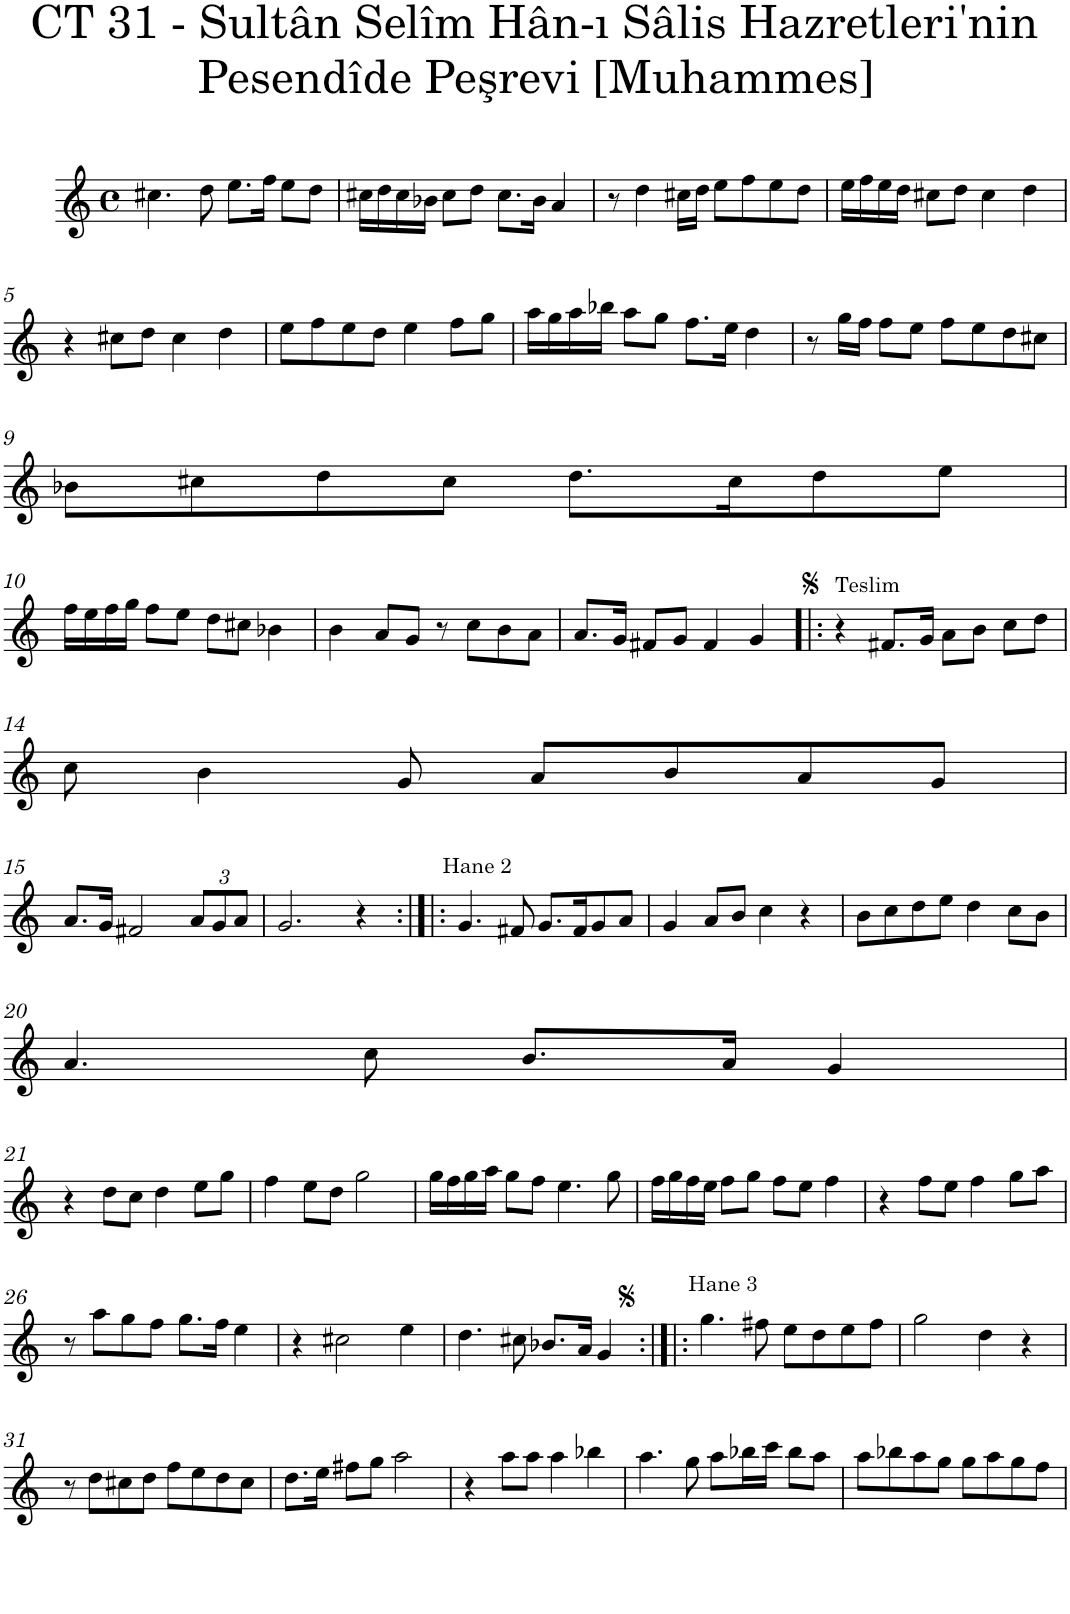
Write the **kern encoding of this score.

**kern
*part1
*staff1
*I"Piano
*I'Pno.
*clefG2
*k[]
*M4/4
*met(c)
=1
4.cc#X\
8dd\
8.ee\L
16ff\Jk
8ee\L
8dd\J
=2
16cc#X\LL
16dd\
16cc#\
16b-X\JJ
8cc#\L
8dd\J
8.cc#\L
16b-\Jk
4a/
=3
8r
4dd\
16cc#X\LL
16dd\JJ
8ee\L
8ff\
8ee\
8dd\J
=4
16ee\LL
16ff\
16ee\
16dd\JJ
8cc#X\L
8dd\J
4cc#\
4dd\
!!LO:LB:g=z
=5
4r
8cc#X\L
8dd\J
4cc#\
4dd\
=6
8ee\L
8ff\
8ee\
8dd\J
4ee\
8ff\L
8gg\J
=7
16aa\LL
16gg\
16aa\
16bb-X\JJ
8aa\L
8gg\J
8.ff\L
16ee\Jk
4dd\
=8
8r
16gg\LL
16ff\JJ
8ff\L
8ee\J
8ff\L
8ee\
8dd\
8cc#X\J
!!LO:LB:g=z
=9
8b-X\L
8cc#X\
8dd\
8cc#\J
8.dd\L
16cc#\K
8dd\
8ee\J
!!LO:LB:g=z
=10
16ff\LL
16ee\
16ff\
16gg\JJ
8ff\L
8ee\J
8dd\L
8cc#X\J
4b-X\
=11
4b\
8a/L
8g/J
8r
8cc\L
8b\
8a\J
=12
8.a/L
16g/Jk
8f#X/L
8g/J
4f#/
4g/
=13!|:
!LO:TX:a:t=Teslim
4r
8.f#X/L
16g/Jk
8a\L
8b\J
8cc\L
8dd\J
!!LO:LB:g=z
=14
8cc\
4b\
8g/
8a/L
8b/
8a/
8g/J
!!LO:LB:g=z
=15
8.a/L
16g/Jk
2f#X/
*Xbrackettup
12a/L
12g/
12a/J
=16
2.g/
4r
=17:|!|:
!LO:TX:a:t=Hane 2
4.g/
8f#X/
8.g/L
16f#/K
8g/
8a/J
=18
4g/
8a/L
8b/J
4cc\
4r
=19
8b\L
8cc\
8dd\
8ee\J
4dd\
8cc\L
8b\J
!!LO:LB:g=z
=20
4.a/
8cc\
8.b/L
16a/Jk
4g/
!!LO:LB:g=z
=21
4r
8dd\L
8cc\J
4dd\
8ee\L
8gg\J
=22
4ff\
8ee\L
8dd\J
2gg\
=23
16gg\LL
16ff\
16gg\
16aa\JJ
8gg\L
8ff\J
4.ee\
8gg\
=24
16ff\LL
16gg\
16ff\
16ee\JJ
8ff\L
8gg\J
8ff\L
8ee\J
4ff\
=25
4r
8ff\L
8ee\J
4ff\
8gg\L
8aa\J
!!LO:LB:g=z
=26
8r
8aa\L
8gg\
8ff\J
8.gg\L
16ff\Jk
4ee\
=27
4r
2cc#X\
4ee\
=28
4.dd\
8cc#X\
8.b-X/L
16a/Jk
4g/
=29:|!|:
!LO:TX:a:t=Hane 3
4.gg\
8ff#X\
8ee\L
8dd\
8ee\
8ff#\J
=30
2gg\
4dd\
4r
!!LO:LB:g=z
=31
8r
8dd\L
8cc#X\
8dd\J
8ff\L
8ee\
8dd\
8cc#\J
=32
8.dd\L
16ee\Jk
8ff#X\L
8gg\J
2aa\
=33
4r
8aa\L
8aa\J
4aa\
4bb-X\
=34
4.aa\
8gg\
8aa\L
16bb-X\L
16ccc\JJ
8bb-\L
8aa\J
=35
8aa\L
8bb-X\
8aa\
8gg\J
8gg\L
8aa\
8gg\
8ff\J
=
*-
